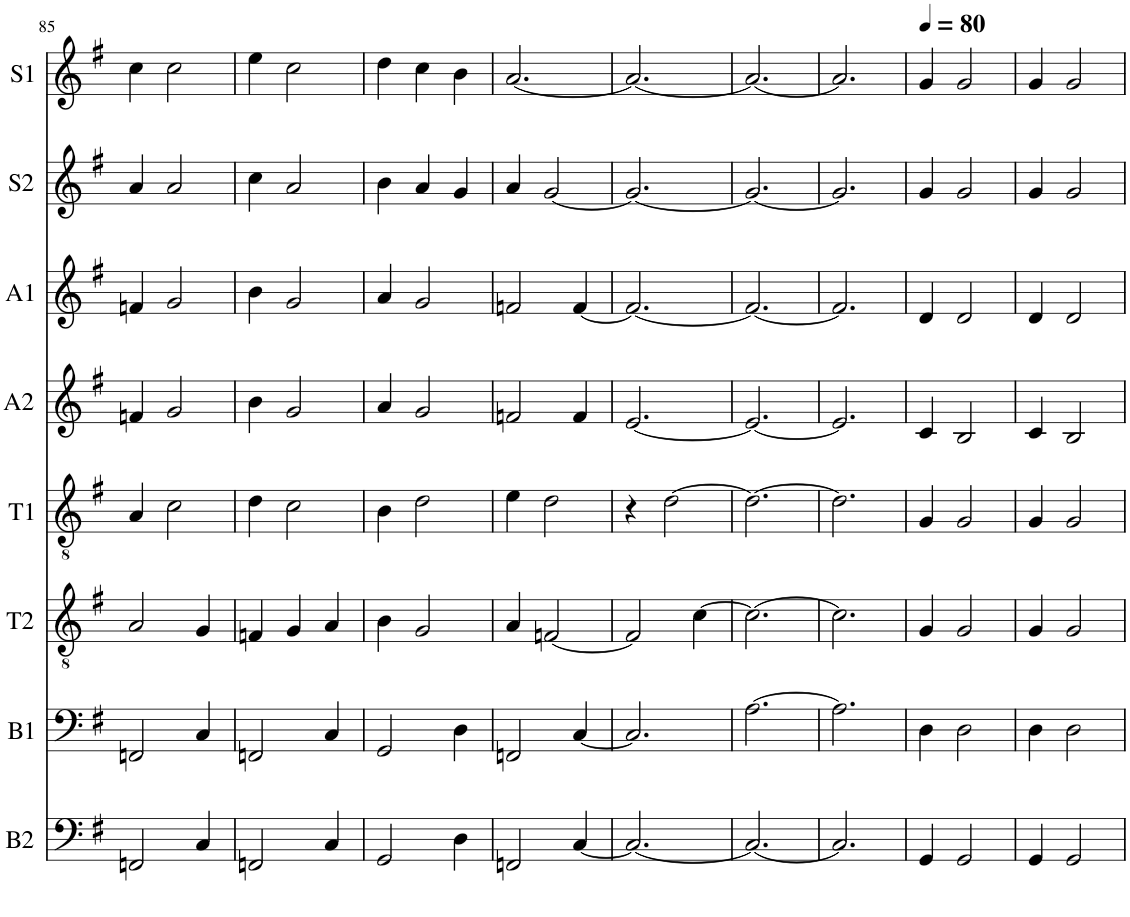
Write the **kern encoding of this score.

**kern	**kern	**kern	**kern	**kern	**kern	**kern	**kern
*part8	*part7	*part6	*part5	*part4	*part3	*part2	*part1
*staff8	*staff7	*staff6	*staff5	*staff4	*staff3	*staff2	*staff1
*I"Bass 2	*I"Bass 1	*I"Tenor 2	*I"Tenor 1	*I"Alto 2	*I"Alto 1	*I"Sop.2	*I"Sop 1
*I'B2	*I'B1	*I'T2	*I'T1	*I'A2	*I'A1	*I'S2	*I'S1
!!LO:PB:g=z
*clefF4	*clefF4	*clefGv2	*clefGv2	*clefG2	*clefG2	*clefG2	*clefG2
*k[f#]	*k[f#]	*k[f#]	*k[f#]	*k[f#]	*k[f#]	*k[f#]	*k[f#]
*M3/4	*M3/4	*M3/4	*M3/4	*M3/4	*M3/4	*M3/4	*M3/4
=85	=85	=85	=85	=85	=85	=85	=85
2FFn/	2FFn/	2A/	4A/	4fn/	4fn/	4a/	4cc\
.	.	.	2c\	2g/	2g/	2a/	2cc\
4C/	4C/	4G/	.	.	.	.	.
=86	=86	=86	=86	=86	=86	=86	=86
2FFn/	2FFn/	4Fn/	4d\	4b\	4b\	4cc\	4ee\
.	.	4G/	2c\	2g/	2g/	2a/	2cc\
4C/	4C/	4A/	.	.	.	.	.
=87	=87	=87	=87	=87	=87	=87	=87
2GG/	2GG/	4B\	4B\	4a/	4a/	4b\	4dd\
.	.	2G/	2d\	2g/	2g/	4a/	4cc\
4D\	4D\	.	.	.	.	4g/	4b\
=88	=88	=88	=88	=88	=88	=88	=88
2FFn/	2FFn/	4A/	4e\	2fn/	2fn/	4a/	[2.a/
.	.	[2Fn/	2d\	.	.	[2g/	.
[4C/	[4C/	.	.	4f/	[4f/	.	.
=89	=89	=89	=89	=89	=89	=89	=89
2.C/_	2.C/]	2F/]	4r	[2.e/	2.f/_	2.g/_	2.a/_
.	.	.	[2d\	.	.	.	.
.	.	[4c\	.	.	.	.	.
=90	=90	=90	=90	=90	=90	=90	=90
2.C/_	[2.A\	2.c\_	2.d\_	2.e/_	2.f/_	2.g/_	2.a/_
=91	=91	=91	=91	=91	=91	=91	=91
2.C/]	2.A\]	2.c\]	2.d\]	2.e/]	2.f/]	2.g/]	2.a/]
=92	=92	=92	=92	=92	=92	=92	=92
*	*	*	*	*	*	*	*MM80
4GG/	4D\	4G/	4G/	4c/	4d/	4g/	4g/
2GG/	2D\	2G/	2G/	2B/	2d/	2g/	2g/
=93	=93	=93	=93	=93	=93	=93	=93
4GG/	4D\	4G/	4G/	4c/	4d/	4g/	4g/
2GG/	2D\	2G/	2G/	2B/	2d/	2g/	2g/
=	=	=	=	=	=	=	=
*-	*-	*-	*-	*-	*-	*-	*-
